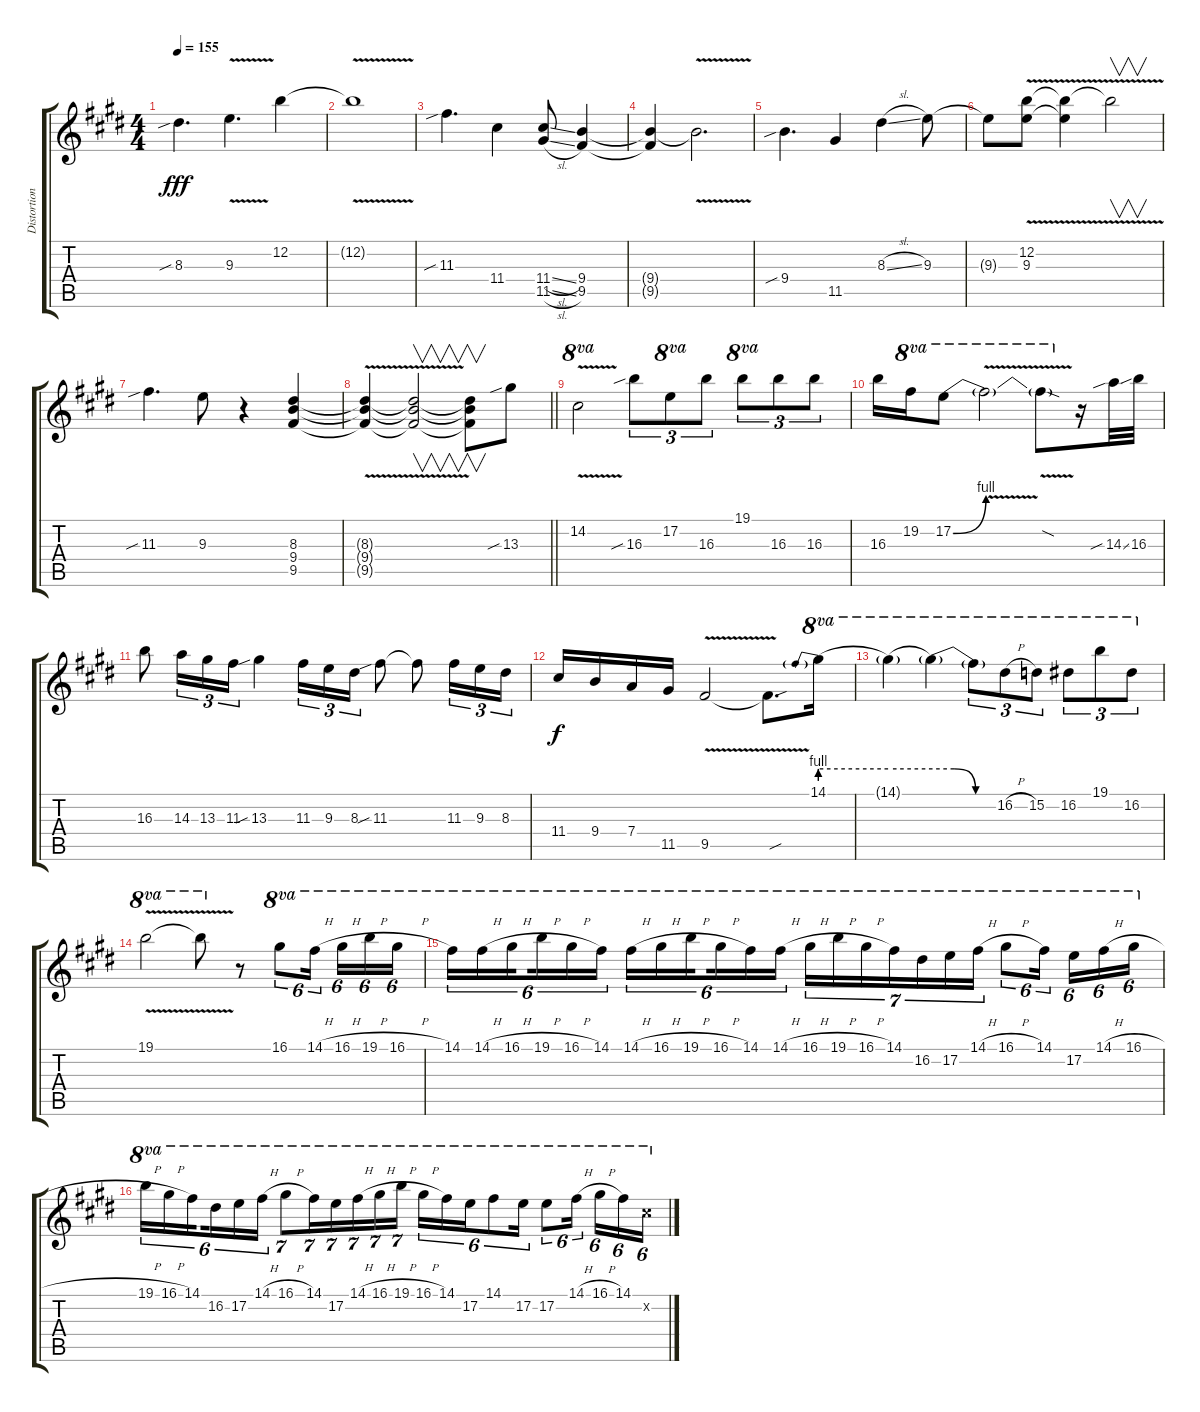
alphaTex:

\track ("Distortion 1" "Distortion") {instrument distortionguitar}
\staff {score tabs}
\tuning (E4 B3 G3 D3 A2 E2) {hide}
\ts (4 4)
\tempo 155
\clef g2
\ks e
8.3{sib}.4{d dy fff} 9.3{v}.4{d} 12.2.4 |
12.2{v t}.1 |
11.3{sib}.4{d} 11.4.4 (11.4{sl} 11.5{sl}).8 (9.4 9.5).4 |
(9.4{t} 9.5{t}).4 9.4{v t}.2{d} |
9.4{sib}.4{d} 11.5.4 8.3{sl}.4 9.3.8 |
9.3{t}.8 (12.2{v} 9.3{v}).8 (12.2{v t} 9.3{v t}).4 12.2{t}.2{v} |
11.3{sib}.4{d} 9.3.8 r.4 (8.3 9.4 9.5).4 |
\barLineRight lightlight
(8.3{v t} 9.4{v t} 9.5{v t}).4 (8.3{t} 9.4{t} 9.5{t}).2{v} (8.3{t} 9.4{t} 9.5{t}).8{v} 13.3{sib}.8 |
14.2{v}.2{ot 8va} 16.3{sib}.8{tu (3 2)} 17.2.8{tu (3 2) ot 8va} 16.3.8{tu (3 2)} 19.1.8{tu (3 2) ot 8va} 16.3.8{tu (3 2)} 16.3.8{tu (3 2)} |
16.3.16 19.2.16{ot 8va} 17.2{be (bend 0 0 60 4)}.8{ot 8va} 17.2{v t}.2{ot 8va} 17.2{sod t}.8{ot 8va} r.16 14.3{sib ss}.32 16.3.32 |
16.3.8 14.3.16{tu (3 2)} 13.3.16{tu (3 2)} 11.3.16{tu (3 2)} 13.3{sib}.4 11.3.16{tu (3 2)} 9.3.16{tu (3 2)} 8.3.16{tu (3 2)} 11.3{sib}.8 11.3{t}.8 11.3.16{tu (3 2)} 9.3.16{tu (3 2)} 8.3.16{tu (3 2)} |
11.4.16{dy f} 9.4.16 7.4.16 11.5.16 9.5{v}.2 9.5{sou t}.8{d} 14.1{be (prebend 0 4 60 4)}.16{ot 8va} |
14.1{be (hold 0 4 60 4) t}.4{ot 8va} 14.1{be (custom 0 4 20 4 40 0 60 0) t}.4{ot 8va} 14.1{t}.8{tu (3 2) ot 8va} 16.2{h}.8{tu (3 2) ot 8va} 15.2.8{tu (3 2) ot 8va} 16.2.8{tu (3 2) ot 8va} 19.1.8{tu (3 2) ot 8va} 16.2.8{tu (3 2) ot 8va} |
19.1{v}.2{ot 8va} 19.1{v t}.8{ot 8va} r.8 16.1.8{tu (6 4) ot 8va} 14.1{h}.16{tu (6 4) ot 8va beam splitsecondary} 16.1{h}.16{tu (6 4) ot 8va} 19.1{h}.16{tu (6 4) ot 8va} 16.1{h}.16{tu (6 4) ot 8va} |
14.1.16{tu (6 4) ot 8va} 14.1{h}.16{tu (6 4) ot 8va} 16.1{h}.16{tu (6 4) ot 8va beam splitsecondary} 19.1{h}.16{tu (6 4) ot 8va} 16.1{h}.16{tu (6 4) ot 8va} 14.1.16{tu (6 4) ot 8va} 14.1{h}.16{tu (6 4) ot 8va} 16.1{h}.16{tu (6 4) ot 8va} 19.1{h}.16{tu (6 4) ot 8va beam splitsecondary} 16.1{h}.16{tu (6 4) ot 8va} 14.1.16{tu (6 4) ot 8va} 14.1{h}.16{tu (6 4) ot 8va} 16.1{h}.16{tu (7 4) ot 8va} 19.1{h}.16{tu (7 4) ot 8va} 16.1{h}.16{tu (7 4) ot 8va} 14.1.16{tu (7 4) ot 8va} 16.2.16{tu (7 4) ot 8va} 17.2.16{tu (7 4) ot 8va} 14.1{h}.16{tu (7 4) ot 8va} 16.1{h}.8{tu (6 4) ot 8va} 14.1.16{tu (6 4) ot 8va beam splitsecondary} 17.2.16{tu (6 4) ot 8va} 14.1{h}.16{tu (6 4) ot 8va} 16.1{h}.16{tu (6 4) ot 8va} |
19.1{h}.16{tu (6 4) ot 8va} 16.1{h}.16{tu (6 4) ot 8va} 14.1.16{tu (6 4) ot 8va beam splitsecondary} 16.2.16{tu (6 4) ot 8va} 17.2.16{tu (6 4) ot 8va} 14.1{h}.16{tu (6 4) ot 8va} 16.1{h}.8{tu (7 4) ot 8va} 14.1.16{tu (7 4) ot 8va} 17.2.16{tu (7 4) ot 8va} 14.1{h}.16{tu (7 4) ot 8va} 16.1{h}.16{tu (7 4) ot 8va} 19.1{h}.16{tu (7 4) ot 8va} 16.1{h}.16{tu (6 4) ot 8va} 14.1.16{tu (6 4) ot 8va} 17.2.16{tu (6 4) ot 8va} 14.1.8{tu (6 4) ot 8va} 17.2.16{tu (6 4) ot 8va} 17.2.8{tu (6 4) ot 8va} 14.1{h}.16{tu (6 4) ot 8va beam splitsecondary} 16.1{h}.16{tu (6 4) ot 8va} 14.1.16{tu (6 4) ot 8va} 14.2{x}.16{tu (6 4) ot 8va}
